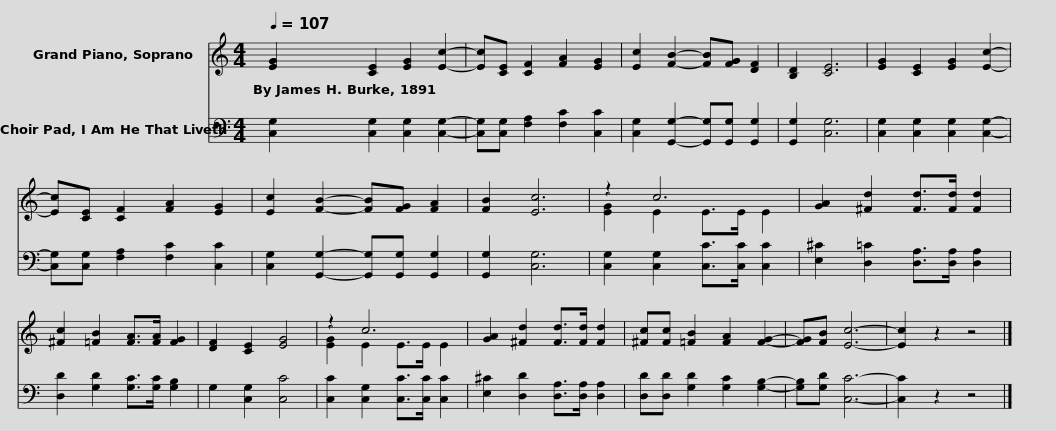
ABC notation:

X:1
%%score ( 1 2 ) 3
L:1/8
Q:1/4=107
M:4/4
I:linebreak $
K:C
V:1 treble
V:2 treble
V:3 bass
V:1
 [EG]2 [CE]2 [EG]2 [Ec]2- | [Ec][CE] [CF]2 [FA]2 [EG]2 | [Ec]2 [FB]2- [FB][FG] [DF]2 | [B,D]2 [CE]6 | [EG]2 [CE]2 [EG]2 [Ec]2- |$ %5
 [Ec][CE] [CF]2 [FA]2 [EG]2 | [Ec]2 [FB]2- [FB][FG] [FA]2 | [FB]2 [Ec]6 | z2 c6 | [GA]2 [^Fd]2 [Fd]>[Fd] [Fd]2 | %10
 [^Fc]2 [=FB]2 [FA]>[FA] [FG]2 | [DF]2 [CE]2 [EG]4 |$ z2 c6 | [GA]2 [^Fd]2 [Fd]>[Fd] [Fd]2 | [^Fc][Fc] [=FB]2 [FA]2 [FG]2- | %15
 [FG][FB] [Ec]6- | [Ec]2 z2 z4 |] %17
V:2
 x8 | x8 | x8 | x8 | x8 |$ %5
 x8 | x8 | x8 | [EG]2 E2 E>E E2 | x8 | %10
 x8 | x8 |$ [EG]2 E2 E>E E2 | x8 | x8 | %15
 x8 | x8 |] %17
V:3
 [C,G,]2 [C,G,]2 [C,G,]2 [C,G,]2- | [C,G,][C,G,] [F,A,]2 [F,C]2 [C,C]2 | [C,G,]2 [G,,G,]2- [G,,G,][G,,G,] [G,,G,]2 | [G,,G,]2 [C,G,]6 | [C,G,]2 [C,G,]2 [C,G,]2 [C,G,]2- |$ %5
 [C,G,][C,G,] [F,A,]2 [F,C]2 [C,C]2 | [C,G,]2 [G,,G,]2- [G,,G,][G,,G,] [G,,G,]2 | [G,,G,]2 [C,G,]6 | [C,G,]2 [C,G,]2 [C,C]>[C,C] [C,C]2 | [E,^C]2 [D,=C]2 [D,A,]>[D,A,] [D,A,]2 | %10
 [D,D]2 [G,D]2 [G,C]>[G,C] [G,B,]2 | G,2 [C,G,]2 [C,C]4 |$ [C,C]2 [C,G,]2 [C,C]>[C,C] [C,C]2 | [E,^C]2 [D,D]2 [D,A,]>[D,A,] [D,A,]2 | [D,D][D,D] [G,D]2 [G,C]2 [G,B,]2- | %15
 [G,B,][G,D] [C,C]6- | [C,C]2 z2 z4 |] %17
